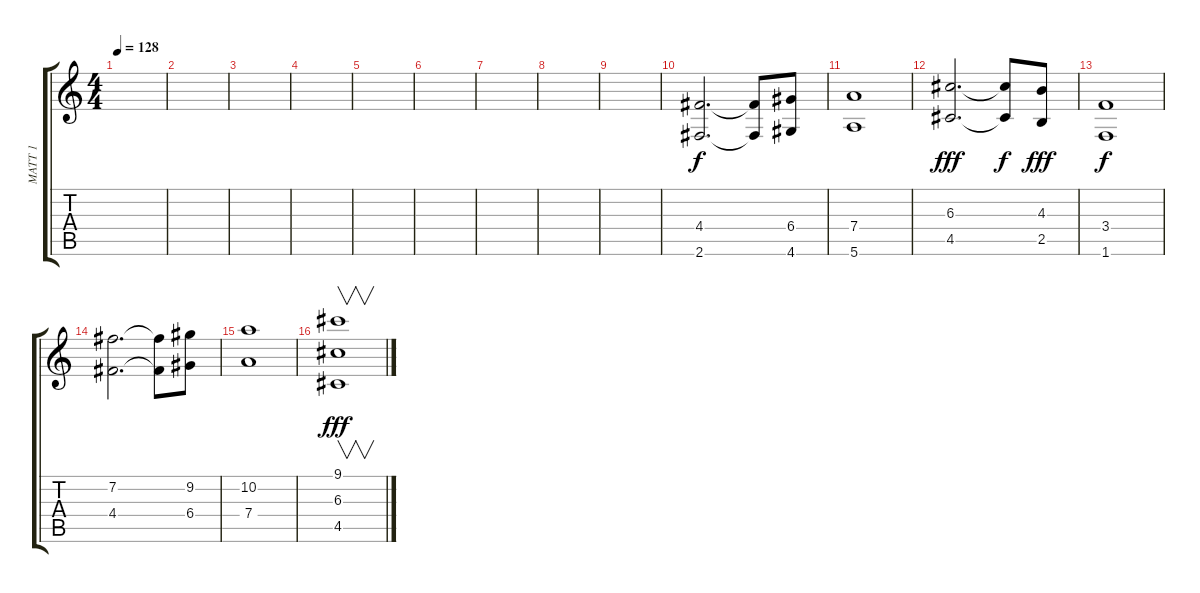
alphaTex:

\track ("MATT 1" "MATT 1") {instrument overdrivenguitar}
\staff {score tabs}
\tuning (E4 B3 G3 D3 A2 E2) {hide}
\ts (4 4)
\tempo 128
\clef g2
\ks c
|
|
|
|
|
|
|
|
|
(4.4 2.6).2{d} (4.4{t} 2.6{t}).8{dy f} (6.4 4.6).8 |
(7.4 5.6).1 |
(6.3 4.5).2{d dy fff} (6.3{t} 4.5{t}).8{dy f} (4.3 2.5).8{dy fff} |
(3.4 1.6).1{dy f} |
(7.2 4.4).2{d} (7.2{t} 4.4{t}).8 (9.2 6.4).8 |
(10.2 7.4).1 |
(9.1 6.3 4.5).1{v dy fff}
